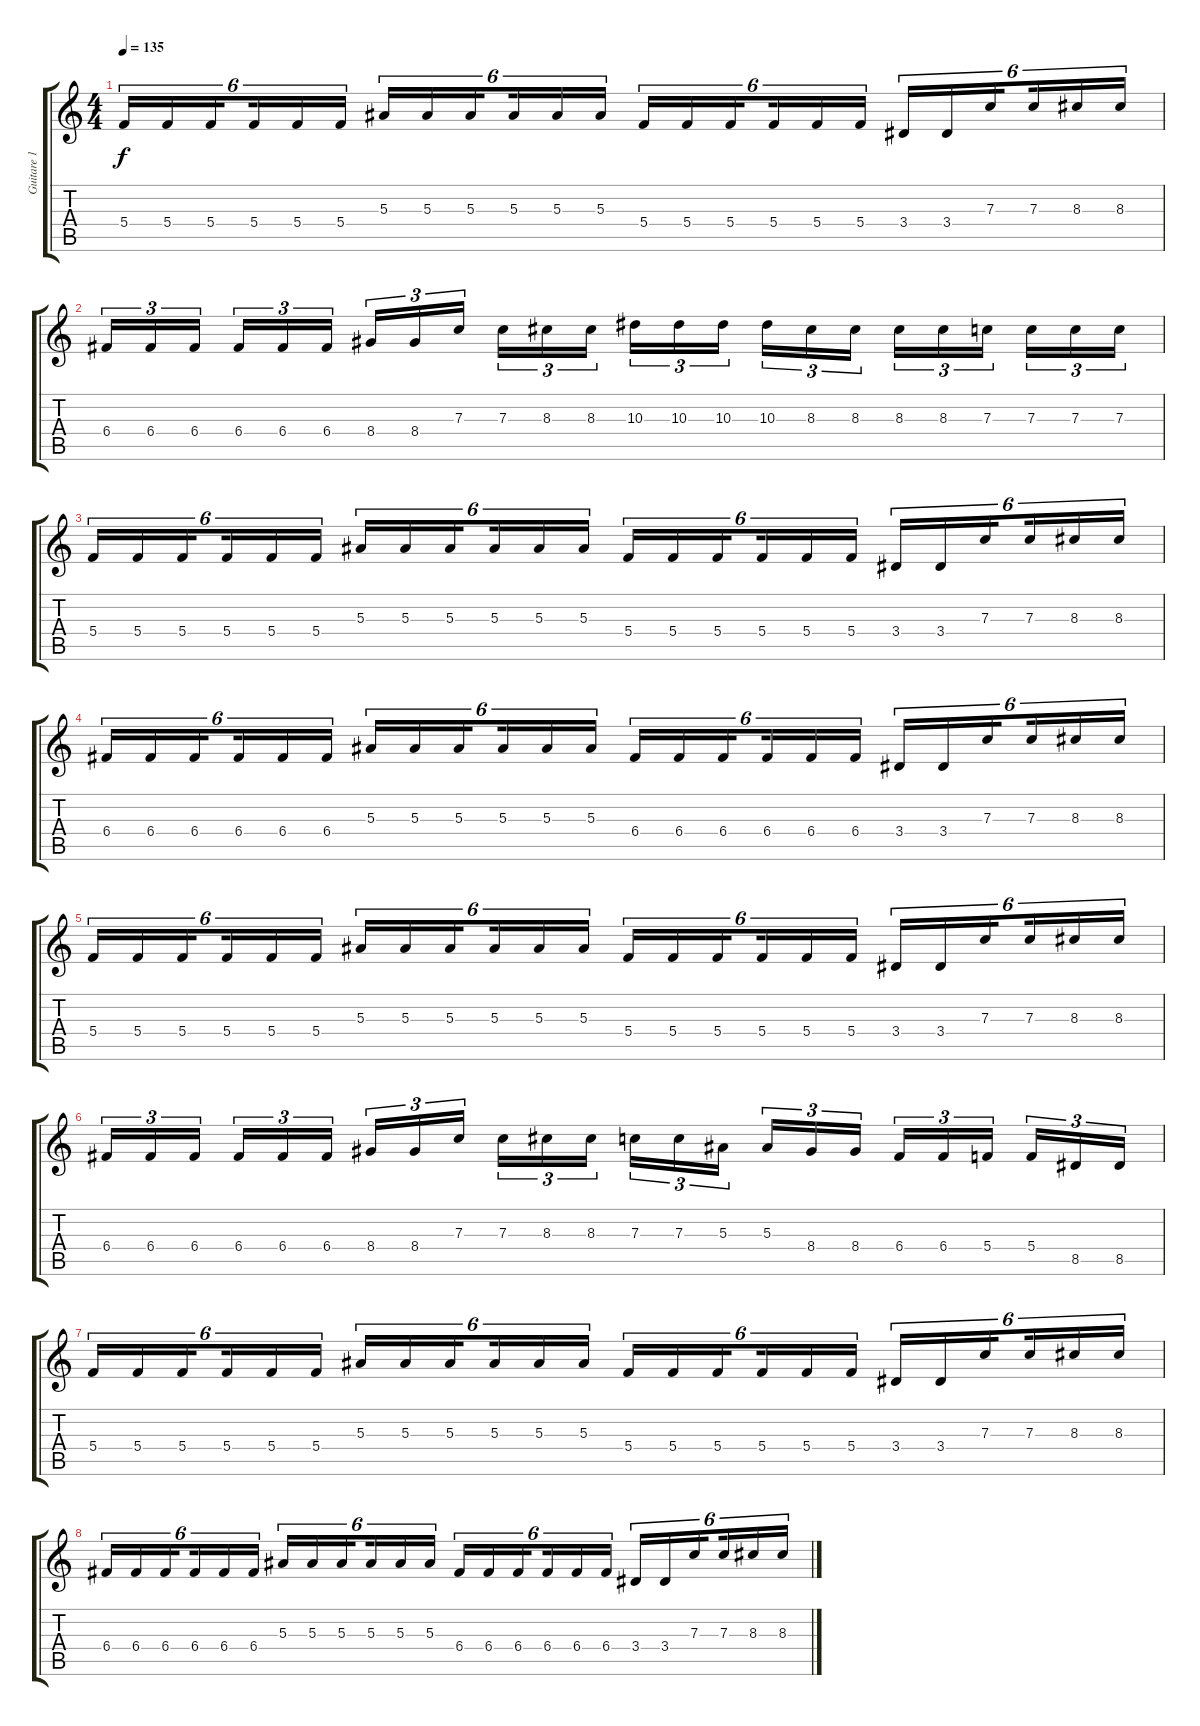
\track ("Guitare 1" "Guitare 1") {instrument distortionguitar}
\staff {score tabs}
\tuning (D4 A3 F3 C3 G2 D2) {hide}
\ts (4 4)
\tempo 135
\clef g2
\ks c
5.4.16{tu (6 4) dy f} 5.4.16{tu (6 4)} 5.4.16{tu (6 4) beam splitsecondary} 5.4.16{tu (6 4)} 5.4.16{tu (6 4)} 5.4.16{tu (6 4)} 5.3.16{tu (6 4)} 5.3.16{tu (6 4)} 5.3.16{tu (6 4) beam splitsecondary} 5.3.16{tu (6 4)} 5.3.16{tu (6 4)} 5.3.16{tu (6 4)} 5.4.16{tu (6 4)} 5.4.16{tu (6 4)} 5.4.16{tu (6 4) beam splitsecondary} 5.4.16{tu (6 4)} 5.4.16{tu (6 4)} 5.4.16{tu (6 4)} 3.4.16{tu (6 4)} 3.4.16{tu (6 4)} 7.3.16{tu (6 4) beam splitsecondary} 7.3.16{tu (6 4)} 8.3.16{tu (6 4)} 8.3.16{tu (6 4)} |
6.4.16{tu (3 2)} 6.4.16{tu (3 2)} 6.4.16{tu (3 2) beam splitsecondary} 6.4.16{tu (3 2)} 6.4.16{tu (3 2)} 6.4.16{tu (3 2)} 8.4.16{tu (3 2)} 8.4.16{tu (3 2)} 7.3.16{tu (3 2) beam splitsecondary} 7.3.16{tu (3 2)} 8.3.16{tu (3 2)} 8.3.16{tu (3 2)} 10.3.16{tu (3 2)} 10.3.16{tu (3 2)} 10.3.16{tu (3 2) beam splitsecondary} 10.3.16{tu (3 2)} 8.3.16{tu (3 2)} 8.3.16{tu (3 2)} 8.3.16{tu (3 2)} 8.3.16{tu (3 2)} 7.3.16{tu (3 2) beam splitsecondary} 7.3.16{tu (3 2)} 7.3.16{tu (3 2)} 7.3.16{tu (3 2)} |
5.4.16{tu (6 4)} 5.4.16{tu (6 4)} 5.4.16{tu (6 4) beam splitsecondary} 5.4.16{tu (6 4)} 5.4.16{tu (6 4)} 5.4.16{tu (6 4)} 5.3.16{tu (6 4)} 5.3.16{tu (6 4)} 5.3.16{tu (6 4) beam splitsecondary} 5.3.16{tu (6 4)} 5.3.16{tu (6 4)} 5.3.16{tu (6 4)} 5.4.16{tu (6 4)} 5.4.16{tu (6 4)} 5.4.16{tu (6 4) beam splitsecondary} 5.4.16{tu (6 4)} 5.4.16{tu (6 4)} 5.4.16{tu (6 4)} 3.4.16{tu (6 4)} 3.4.16{tu (6 4)} 7.3.16{tu (6 4) beam splitsecondary} 7.3.16{tu (6 4)} 8.3.16{tu (6 4)} 8.3.16{tu (6 4)} |
6.4.16{tu (6 4)} 6.4.16{tu (6 4)} 6.4.16{tu (6 4) beam splitsecondary} 6.4.16{tu (6 4)} 6.4.16{tu (6 4)} 6.4.16{tu (6 4)} 5.3.16{tu (6 4)} 5.3.16{tu (6 4)} 5.3.16{tu (6 4) beam splitsecondary} 5.3.16{tu (6 4)} 5.3.16{tu (6 4)} 5.3.16{tu (6 4)} 6.4.16{tu (6 4)} 6.4.16{tu (6 4)} 6.4.16{tu (6 4) beam splitsecondary} 6.4.16{tu (6 4)} 6.4.16{tu (6 4)} 6.4.16{tu (6 4)} 3.4.16{tu (6 4)} 3.4.16{tu (6 4)} 7.3.16{tu (6 4) beam splitsecondary} 7.3.16{tu (6 4)} 8.3.16{tu (6 4)} 8.3.16{tu (6 4)} |
5.4.16{tu (6 4)} 5.4.16{tu (6 4)} 5.4.16{tu (6 4) beam splitsecondary} 5.4.16{tu (6 4)} 5.4.16{tu (6 4)} 5.4.16{tu (6 4)} 5.3.16{tu (6 4)} 5.3.16{tu (6 4)} 5.3.16{tu (6 4) beam splitsecondary} 5.3.16{tu (6 4)} 5.3.16{tu (6 4)} 5.3.16{tu (6 4)} 5.4.16{tu (6 4)} 5.4.16{tu (6 4)} 5.4.16{tu (6 4) beam splitsecondary} 5.4.16{tu (6 4)} 5.4.16{tu (6 4)} 5.4.16{tu (6 4)} 3.4.16{tu (6 4)} 3.4.16{tu (6 4)} 7.3.16{tu (6 4) beam splitsecondary} 7.3.16{tu (6 4)} 8.3.16{tu (6 4)} 8.3.16{tu (6 4)} |
6.4.16{tu (3 2)} 6.4.16{tu (3 2)} 6.4.16{tu (3 2) beam splitsecondary} 6.4.16{tu (3 2)} 6.4.16{tu (3 2)} 6.4.16{tu (3 2)} 8.4.16{tu (3 2)} 8.4.16{tu (3 2)} 7.3.16{tu (3 2) beam splitsecondary} 7.3.16{tu (3 2)} 8.3.16{tu (3 2)} 8.3.16{tu (3 2)} 7.3.16{tu (3 2)} 7.3.16{tu (3 2)} 5.3.16{tu (3 2) beam splitsecondary} 5.3.16{tu (3 2)} 8.4.16{tu (3 2)} 8.4.16{tu (3 2)} 6.4.16{tu (3 2)} 6.4.16{tu (3 2)} 5.4.16{tu (3 2) beam splitsecondary} 5.4.16{tu (3 2)} 8.5.16{tu (3 2)} 8.5.16{tu (3 2)} |
5.4.16{tu (6 4)} 5.4.16{tu (6 4)} 5.4.16{tu (6 4) beam splitsecondary} 5.4.16{tu (6 4)} 5.4.16{tu (6 4)} 5.4.16{tu (6 4)} 5.3.16{tu (6 4)} 5.3.16{tu (6 4)} 5.3.16{tu (6 4) beam splitsecondary} 5.3.16{tu (6 4)} 5.3.16{tu (6 4)} 5.3.16{tu (6 4)} 5.4.16{tu (6 4)} 5.4.16{tu (6 4)} 5.4.16{tu (6 4) beam splitsecondary} 5.4.16{tu (6 4)} 5.4.16{tu (6 4)} 5.4.16{tu (6 4)} 3.4.16{tu (6 4)} 3.4.16{tu (6 4)} 7.3.16{tu (6 4) beam splitsecondary} 7.3.16{tu (6 4)} 8.3.16{tu (6 4)} 8.3.16{tu (6 4)} |
6.4.16{tu (6 4)} 6.4.16{tu (6 4)} 6.4.16{tu (6 4) beam splitsecondary} 6.4.16{tu (6 4)} 6.4.16{tu (6 4)} 6.4.16{tu (6 4)} 5.3.16{tu (6 4)} 5.3.16{tu (6 4)} 5.3.16{tu (6 4) beam splitsecondary} 5.3.16{tu (6 4)} 5.3.16{tu (6 4)} 5.3.16{tu (6 4)} 6.4.16{tu (6 4)} 6.4.16{tu (6 4)} 6.4.16{tu (6 4) beam splitsecondary} 6.4.16{tu (6 4)} 6.4.16{tu (6 4)} 6.4.16{tu (6 4)} 3.4.16{tu (6 4)} 3.4.16{tu (6 4)} 7.3.16{tu (6 4) beam splitsecondary} 7.3.16{tu (6 4)} 8.3.16{tu (6 4)} 8.3.16{tu (6 4)}
